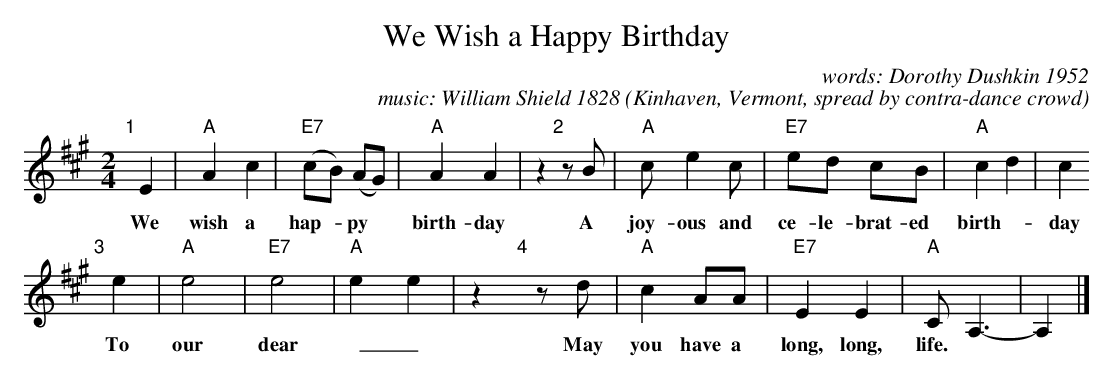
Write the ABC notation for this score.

X:1
T: We Wish a Happy Birthday
C: words: Dorothy Dushkin 1952
C: music: William Shield 1828
O: Kinhaven, Vermont, spread by contra-dance crowd
M: 2/4
L: 1/8
K: A
"1"[|] E2 | "A"A2 c2 | "E7"(cB) (AG) | "A"A2 A2 | z2 "2"[|] zB | "A"c e2 c | "E7"ed cB | "A"c2 d2 | c2
w: We wish a hap-*py* birth-day  A joy-ous and ce-le-brat-ed birth-*day
"3"[|] e2 | "A"e4 | "E7"e4 | "A"e2 e2 | z2 "4"[|] zd | "A"c2 AA | "E7"E2 E2 | "A"C A,3- | A,2 |]
w: To our dear ~_  May you have a long, long, life.
